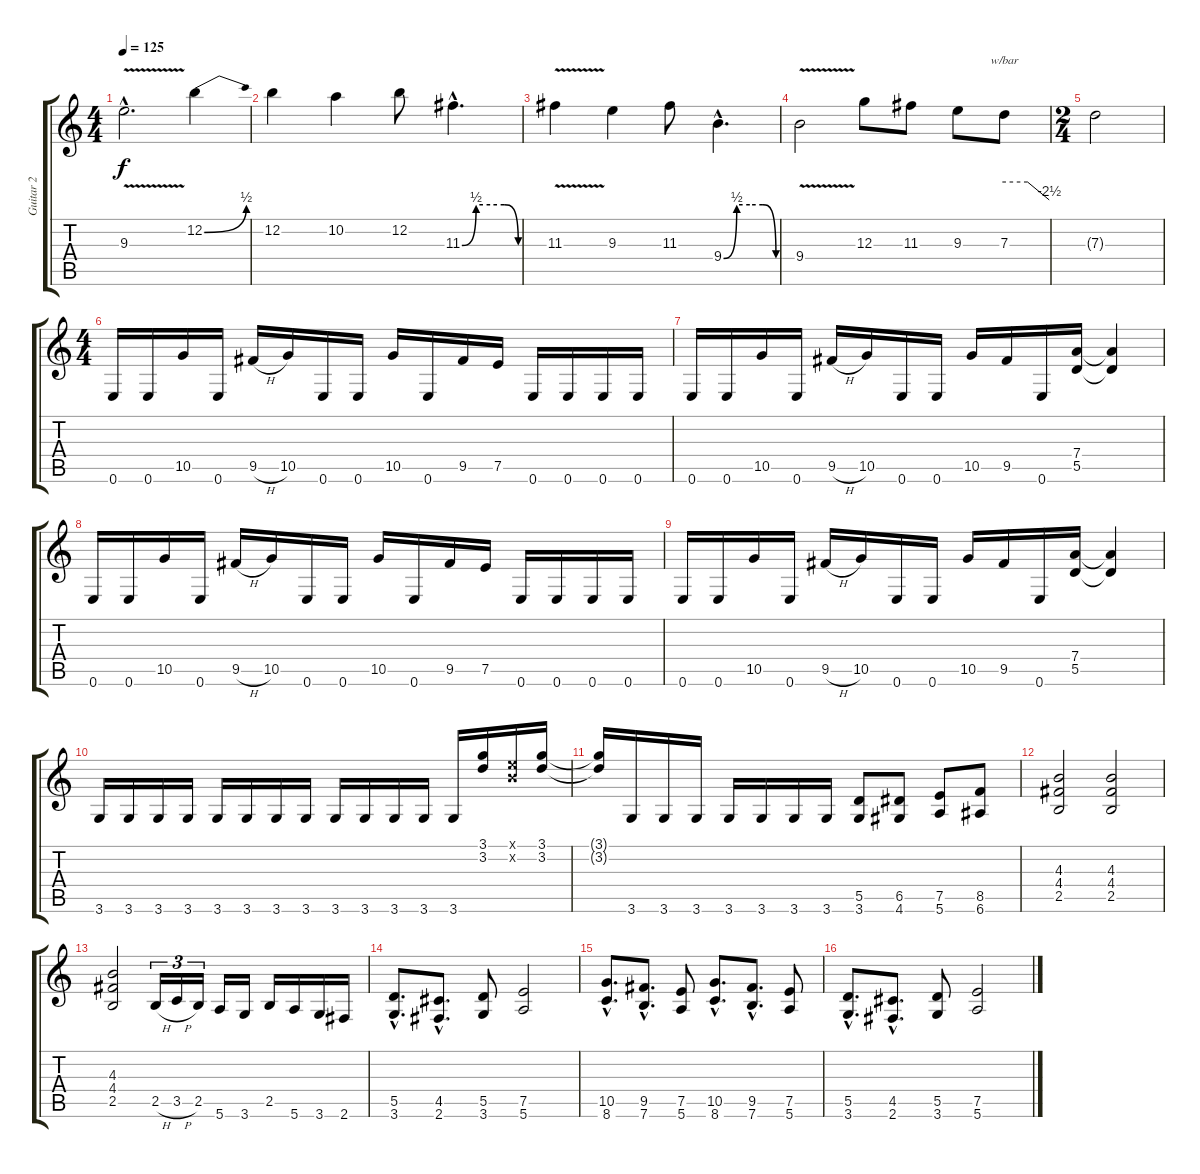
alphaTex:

\track ("Guitar 2" "Guitar 2") {instrument overdrivenguitar}
\staff {score tabs}
\tuning (E4 B3 G3 D3 A2 E2) {hide}
\ts (4 4)
\tempo 125
\clef g2
\ks c
9.3{v hac}.2{d dy f} 12.2{be (bend 0 0 60 2)}.4 |
12.2.4 10.2.4 12.2.8 11.3{be (custom 0 0 15 2 30 2 45 2 60 0) hac}.4{d} |
11.3{v}.4 9.3.4 11.3.8 9.4{be (custom 0 0 15 2 30 2 45 2 60 0) hac}.4{d} |
9.4{v}.2 12.3.8 11.3.8 9.3.8 7.3.8{tbe (custom default 0 0 31 0 60 -10)} |
\ts (2 4)
7.3{t}.2 |
\ts (4 4)
0.6.16 0.6.16 10.5.16 0.6.16 9.5{h}.16 10.5.16 0.6.16 0.6.16 10.5.16 0.6.16 9.5.16 7.5.16 0.6.16 0.6.16 0.6.16 0.6.16 |
0.6.16 0.6.16 10.5.16 0.6.16 9.5{h}.16 10.5.16 0.6.16 0.6.16 10.5.16 9.5.16 0.6.16 (7.4 5.5).16 (7.4{t} 5.5{t}).4 |
0.6.16 0.6.16 10.5.16 0.6.16 9.5{h}.16 10.5.16 0.6.16 0.6.16 10.5.16 0.6.16 9.5.16 7.5.16 0.6.16 0.6.16 0.6.16 0.6.16 |
0.6.16 0.6.16 10.5.16 0.6.16 9.5{h}.16 10.5.16 0.6.16 0.6.16 10.5.16 9.5.16 0.6.16 (7.4 5.5).16 (7.4{t} 5.5{t}).4 |
3.6.16 3.6.16 3.6.16 3.6.16 3.6.16 3.6.16 3.6.16 3.6.16 3.6.16 3.6.16 3.6.16 3.6.16 3.6.16 (3.1 3.2).16 (0.1{x} 0.2{x}).16 (3.1 3.2).16 |
(3.1{t} 3.2{t}).16 3.6.16 3.6.16 3.6.16 3.6.16 3.6.16 3.6.16 3.6.16 (5.5 3.6).8 (6.5 4.6).8 (7.5 5.6).8 (8.5 6.6).8 |
(4.3 4.4 2.5).2 (4.3 4.4 2.5).2 |
(4.3 4.4 2.5).2 2.5{h}.16{tu (3 2)} 3.5{h}.16{tu (3 2)} 2.5.16{tu (3 2)} 5.6.16 3.6.16 2.5.16 5.6.16 3.6.16 2.6.16 |
(5.5{hac} 3.6{hac}).8{d} (4.5{hac} 2.6{hac}).8{d} (5.5 3.6).8 (7.5 5.6).2 |
(10.5{hac} 8.6{hac}).8{d} (9.5{hac} 7.6{hac}).8{d} (7.5 5.6).8 (10.5{hac} 8.6{hac}).8{d} (9.5{hac} 7.6{hac}).8{d} (7.5 5.6).8 |
(5.5{hac} 3.6{hac}).8{d} (4.5{hac} 2.6{hac}).8{d} (5.5 3.6).8 (7.5 5.6).2
